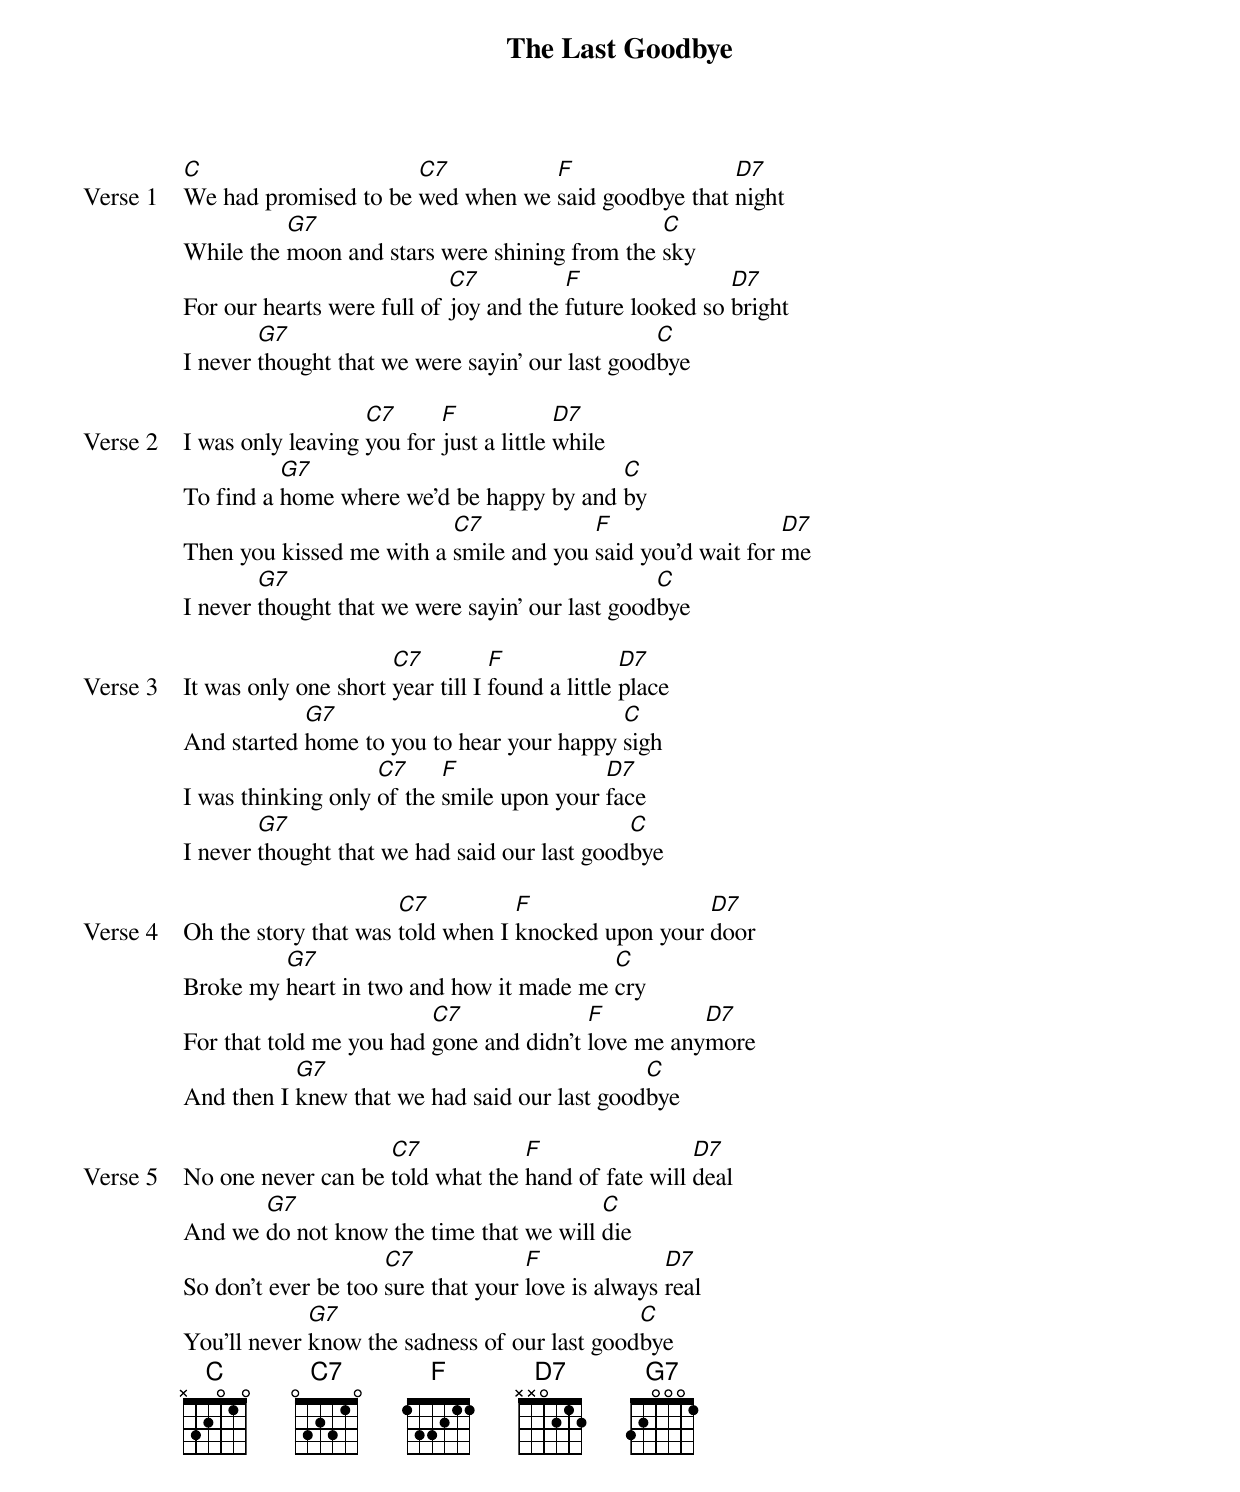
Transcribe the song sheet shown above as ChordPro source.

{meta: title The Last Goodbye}
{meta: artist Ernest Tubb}
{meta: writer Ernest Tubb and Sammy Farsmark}

{start_of_verse: Verse 1}
[C]We had promised to be [C7]wed when we [F]said goodbye that [D7]night
While the [G7]moon and stars were shining from the [C]sky
For our hearts were full of [C7]joy and the [F]future looked so [D7]bright
I never [G7]thought that we were sayin' our last good[C]bye
{end_of_verse}

{start_of_verse: Verse 2}
I was only leaving [C7]you for [F]just a little [D7]while
To find a [G7]home where we'd be happy by and [C]by
Then you kissed me with a [C7]smile and you [F]said you'd wait for [D7]me
I never [G7]thought that we were sayin' our last good[C]bye
{end_of_verse}

{start_of_verse: Verse 3}
It was only one short [C7]year till I [F]found a little [D7]place
And started [G7]home to you to hear your happy [C]sigh
I was thinking only [C7]of the [F]smile upon your [D7]face
I never [G7]thought that we had said our last good[C]bye
{end_of_verse}

{start_of_verse: Verse 4}
Oh the story that was [C7]told when I [F]knocked upon your [D7]door
Broke my [G7]heart in two and how it made me [C]cry
For that told me you had [C7]gone and didn't [F]love me any[D7]more
And then I [G7]knew that we had said our last good[C]bye
{end_of_verse}

{start_of_verse: Verse 5}
No one never can be [C7]told what the [F]hand of fate will [D7]deal
And we [G7]do not know the time that we will [C]die
So don't ever be too [C7]sure that your [F]love is always [D7]real
You'll never [G7]know the sadness of our last good[C]bye
{end_of_verse}
